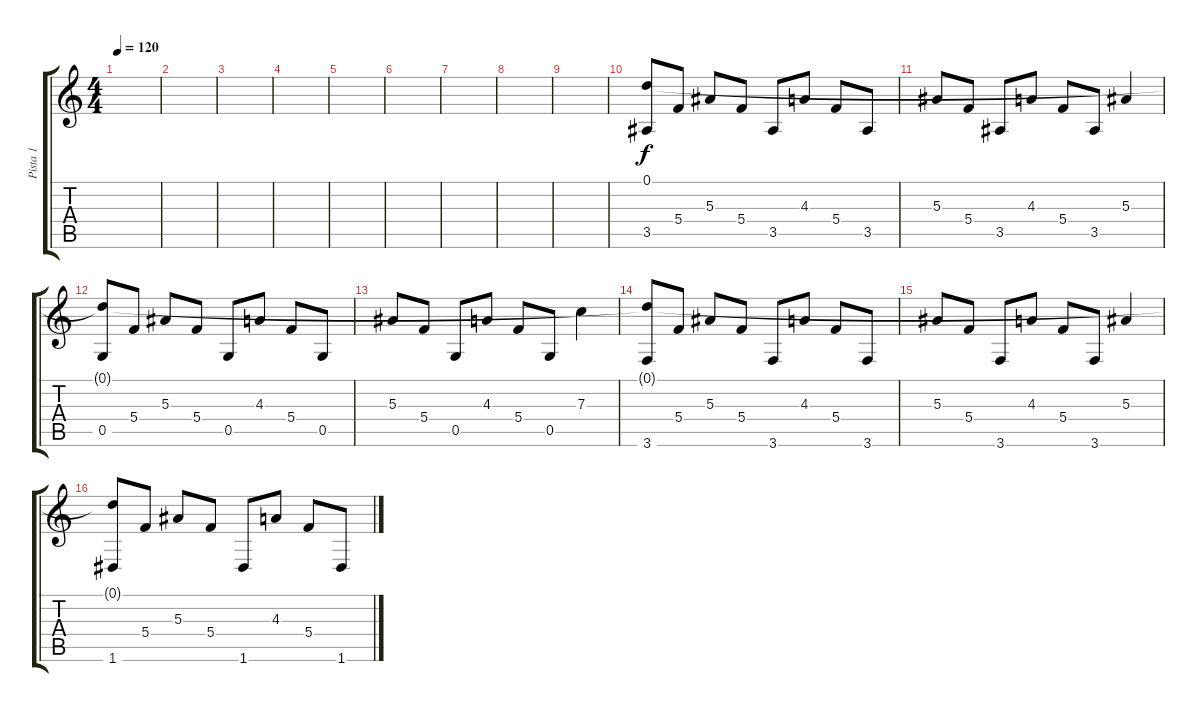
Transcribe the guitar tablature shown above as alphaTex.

\track ("Pista 1" "Pista 1") {instrument acousticguitarsteel}
\staff {score tabs}
\tuning (D4 A3 F3 C3 G2 D2) {hide}
\ts (4 4)
\tempo 120
\clef g2
\ks c
|
|
|
|
|
|
|
|
|
(0.1 3.5).8 5.4.8 5.3.8 5.4.8 3.5.8 4.3.8 5.4.8 3.5.8 |
5.3.8 5.4.8 3.5.8 4.3.8 5.4.8 3.5.8 5.3.4 |
(0.1{t} 0.5).8 5.4.8 5.3.8 5.4.8 0.5.8 4.3.8 5.4.8 0.5.8 |
5.3.8 5.4.8 0.5.8 4.3.8 5.4.8 0.5.8 7.3.4 |
(0.1{t} 3.6).8 5.4.8 5.3.8 5.4.8 3.6.8 4.3.8 5.4.8 3.6.8 |
5.3.8 5.4.8 3.6.8 4.3.8 5.4.8 3.6.8 5.3.4 |
(0.1{t} 1.6).8 5.4.8 5.3.8 5.4.8 1.6.8 4.3.8 5.4.8 1.6.8
